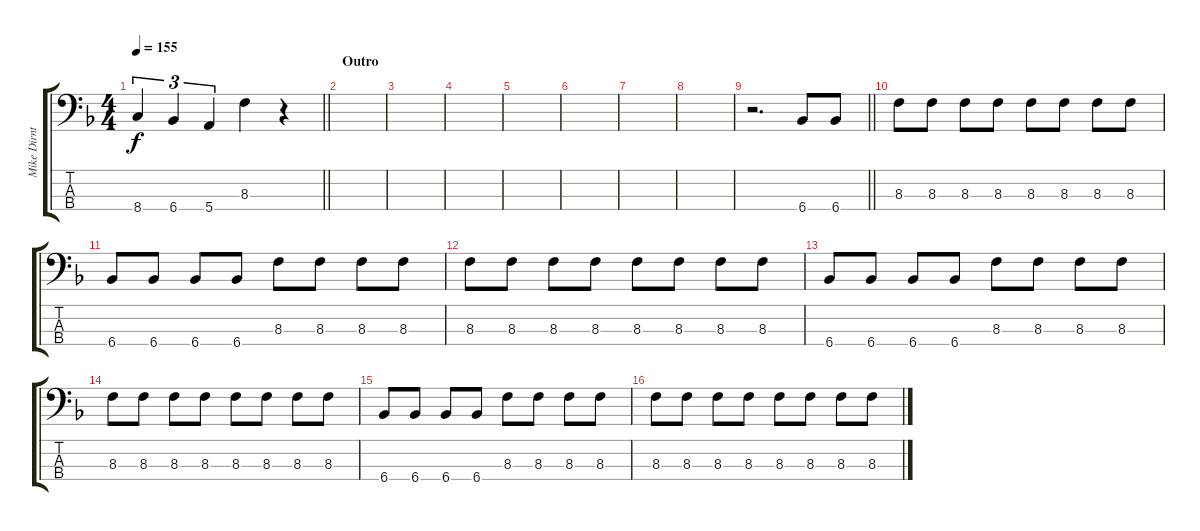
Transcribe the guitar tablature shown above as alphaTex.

\track ("Mike Dirnt (Bass)" "Mike Dirnt") {instrument electricbassfinger}
\staff {score tabs}
\tuning (G2 D2 A1 E1) {hide}
\ts (4 4)
\tempo 155
\clef f4
\barLineRight lightlight
\ks f
8.4.4{tu (3 2) dy f} 6.4.4{tu (3 2)} 5.4.4{tu (3 2)} 8.3.4 r.4 |
\section ("" "Outro")
|
|
|
|
|
|
|
\barLineRight lightlight
r.2{d} 6.4.8 6.4.8 |
8.3.8 8.3.8 8.3.8 8.3.8 8.3.8 8.3.8 8.3.8 8.3.8 |
6.4.8 6.4.8 6.4.8 6.4.8 8.3.8 8.3.8 8.3.8 8.3.8 |
8.3.8 8.3.8 8.3.8 8.3.8 8.3.8 8.3.8 8.3.8 8.3.8 |
6.4.8 6.4.8 6.4.8 6.4.8 8.3.8 8.3.8 8.3.8 8.3.8 |
8.3.8 8.3.8 8.3.8 8.3.8 8.3.8 8.3.8 8.3.8 8.3.8 |
6.4.8 6.4.8 6.4.8 6.4.8 8.3.8 8.3.8 8.3.8 8.3.8 |
8.3.8 8.3.8 8.3.8 8.3.8 8.3.8 8.3.8 8.3.8 8.3.8
